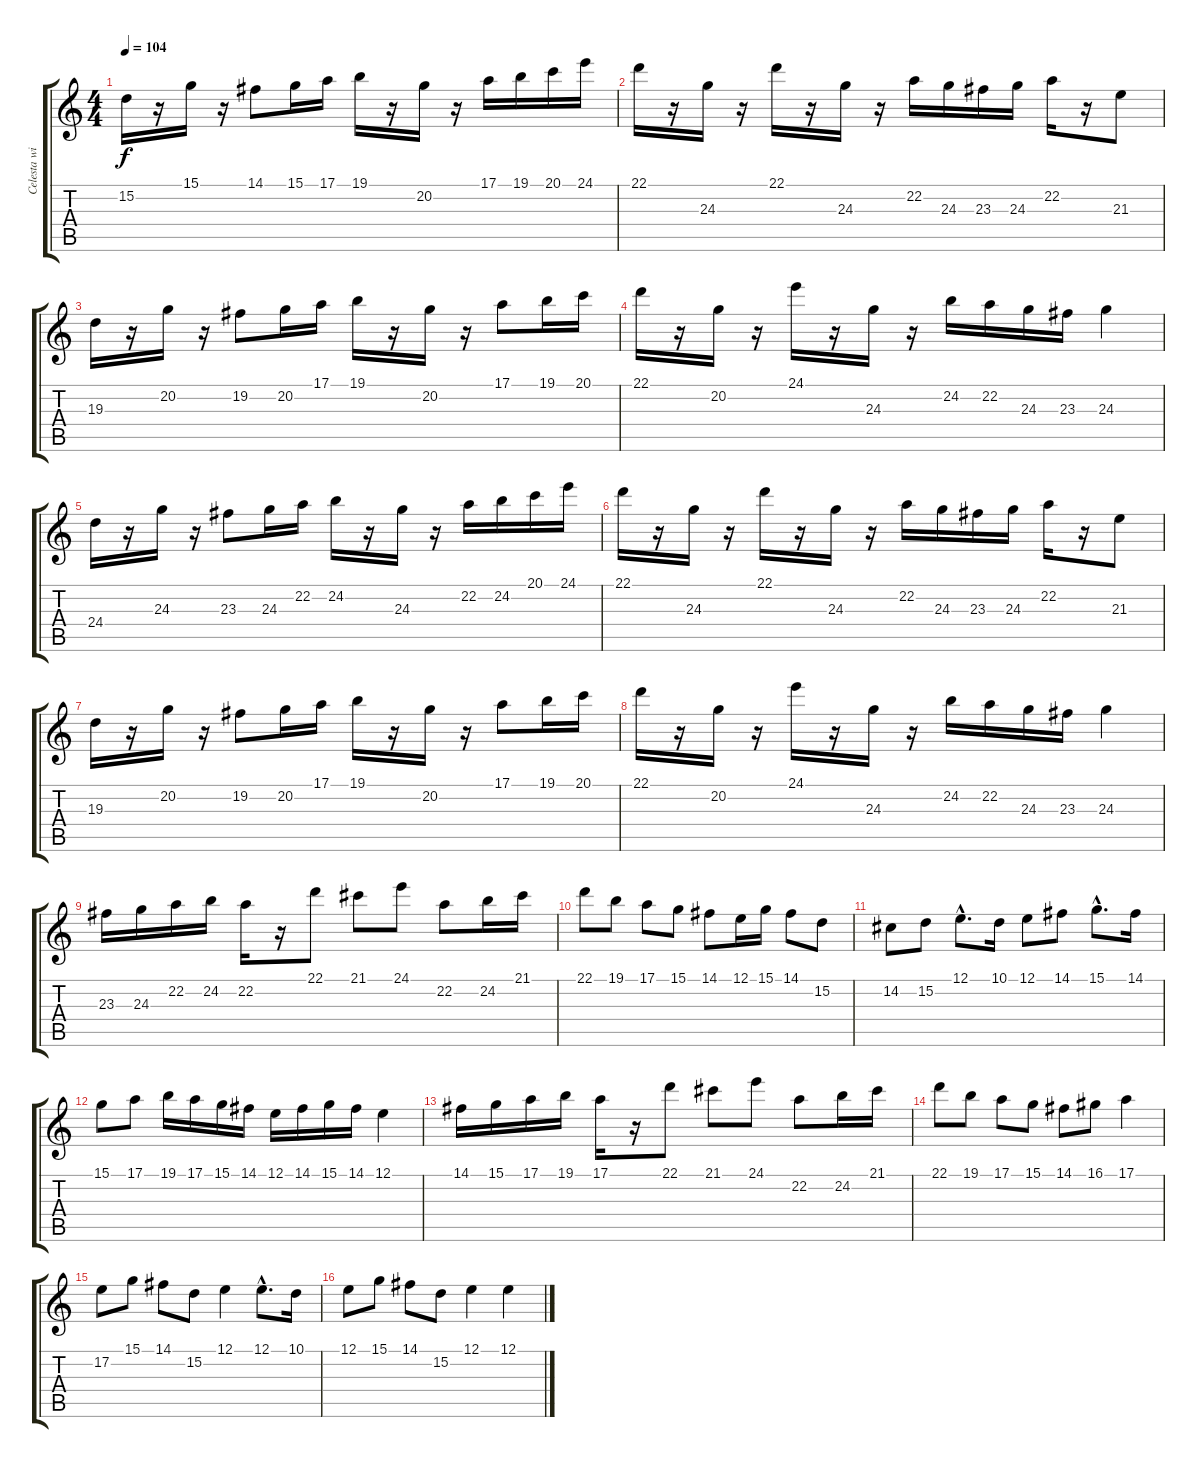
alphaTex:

\track ("Celesta with guitar" "Celesta wi") {instrument celesta}
\staff {score tabs}
\tuning (E4 B3 G3 D3 A2 E2) {hide}
\ts (4 4)
\tempo 104
\clef g2
\ks c
15.2.16{dy f instrument celesta} r.16 15.1.16 r.16 14.1.8 15.1.16 17.1.16 19.1.16 r.16 20.2.16 r.16 17.1.16 19.1.16 20.1.16 24.1.16 |
22.1.16 r.16 24.3.16 r.16 22.1.16 r.16 24.3.16 r.16 22.2.16 24.3.16 23.3.16 24.3.16 22.2.16 r.16 21.3.8 |
19.3.16 r.16 20.2.16 r.16 19.2.8 20.2.16 17.1.16 19.1.16 r.16 20.2.16 r.16 17.1.8 19.1.16 20.1.16 |
22.1.16 r.16 20.2.16 r.16 24.1.16 r.16 24.3.16 r.16 24.2.16 22.2.16 24.3.16 23.3.16 24.3.4 |
24.4.16 r.16 24.3.16 r.16 23.3.8 24.3.16 22.2.16 24.2.16 r.16 24.3.16 r.16 22.2.16 24.2.16 20.1.16 24.1.16 |
22.1.16 r.16 24.3.16 r.16 22.1.16 r.16 24.3.16 r.16 22.2.16 24.3.16 23.3.16 24.3.16 22.2.16 r.16 21.3.8 |
19.3.16 r.16 20.2.16 r.16 19.2.8 20.2.16 17.1.16 19.1.16 r.16 20.2.16 r.16 17.1.8 19.1.16 20.1.16 |
22.1.16 r.16 20.2.16 r.16 24.1.16 r.16 24.3.16 r.16 24.2.16 22.2.16 24.3.16 23.3.16 24.3.4 |
23.3.16 24.3.16 22.2.16 24.2.16 22.2.16 r.16 22.1.8 21.1.8 24.1.8 22.2.8 24.2.16 21.1.16 |
22.1.8 19.1.8 17.1.8 15.1.8 14.1.8 12.1.16 15.1.16 14.1.8 15.2.8 |
14.2.8 15.2.8 12.1{hac}.8{d} 10.1.16 12.1.8 14.1.8 15.1{hac}.8{d} 14.1.16 |
15.1.8 17.1.8 19.1.16 17.1.16 15.1.16 14.1.16 12.1.16 14.1.16 15.1.16 14.1.16 12.1.4 |
14.1.16 15.1.16 17.1.16 19.1.16 17.1.16 r.16 22.1.8 21.1.8 24.1.8 22.2.8 24.2.16 21.1.16 |
22.1.8 19.1.8 17.1.8 15.1.8 14.1.8 16.1.8 17.1.4 |
17.2.8 15.1.8 14.1.8 15.2.8 12.1.4 12.1{hac}.8{d} 10.1.16 |
12.1.8 15.1.8 14.1.8 15.2.8 12.1.4 12.1.4
